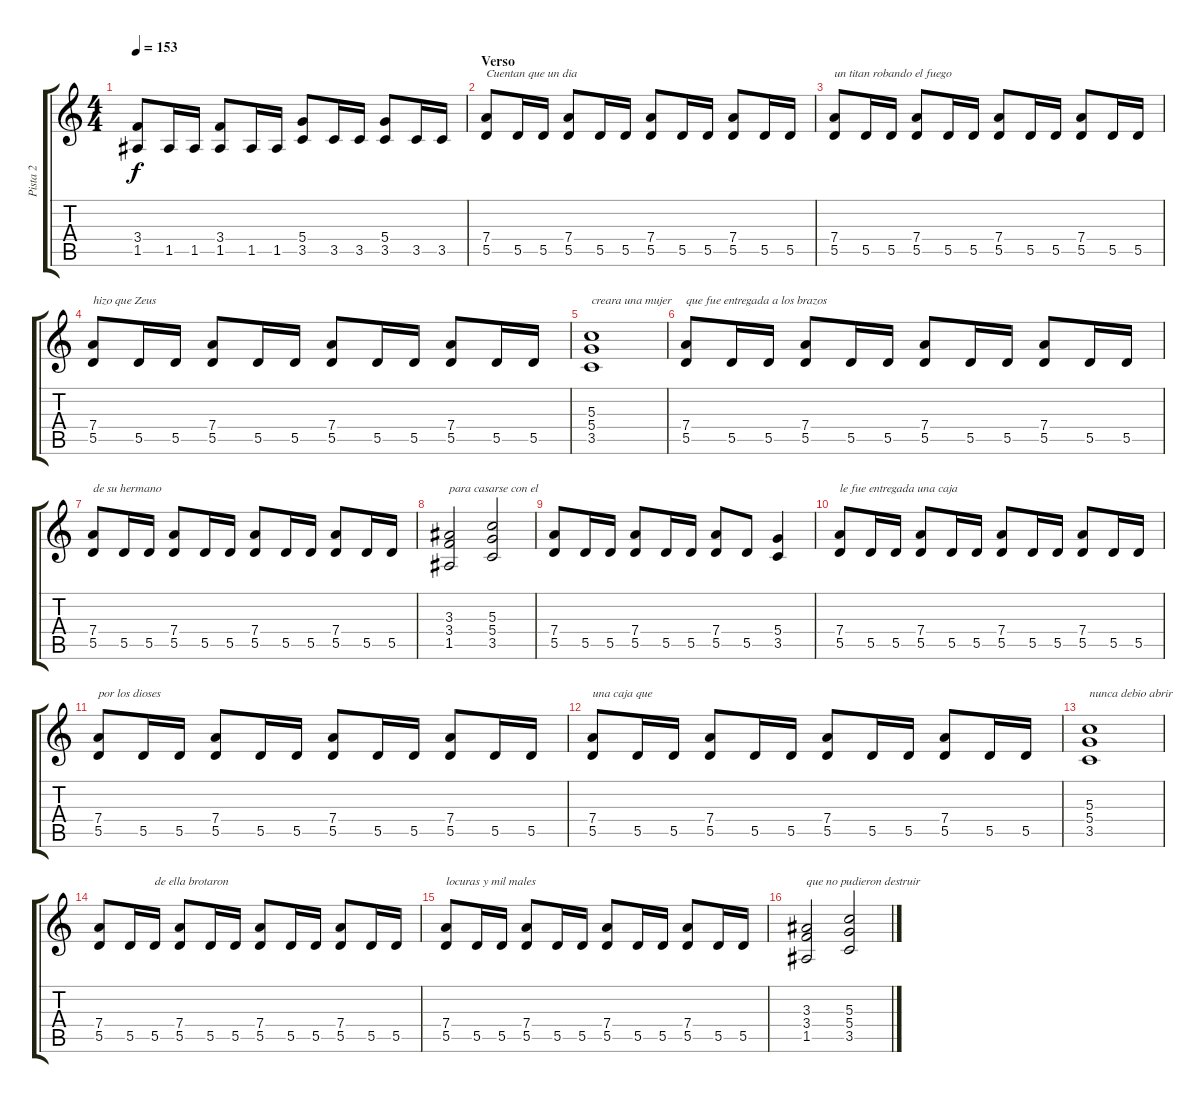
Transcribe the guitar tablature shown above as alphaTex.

\track ("Pista 2" "Pista 2") {instrument overdrivenguitar}
\staff {score tabs}
\tuning (E4 B3 G3 D3 A2 E2) {hide}
\ts (4 4)
\tempo 153
\clef g2
\ks c
(3.4 1.5).8{dy f} 1.5.16 1.5.16 (3.4 1.5).8 1.5.16 1.5.16 (5.4 3.5).8 3.5.16 3.5.16 (5.4 3.5).8 3.5.16 3.5.16 |
\section ("" "Verso")
(7.4 5.5).8{txt "Cuentan que un dia "} 5.5.16 5.5.16 (7.4 5.5).8 5.5.16 5.5.16 (7.4 5.5).8 5.5.16 5.5.16 (7.4 5.5).8 5.5.16 5.5.16 |
(7.4 5.5).8{txt "un titan robando el fuego"} 5.5.16 5.5.16 (7.4 5.5).8 5.5.16 5.5.16 (7.4 5.5).8 5.5.16 5.5.16 (7.4 5.5).8 5.5.16 5.5.16 |
(7.4 5.5).8{txt "hizo que Zeus"} 5.5.16 5.5.16 (7.4 5.5).8 5.5.16 5.5.16 (7.4 5.5).8 5.5.16 5.5.16 (7.4 5.5).8 5.5.16 5.5.16 |
(5.3 5.4 3.5).1{txt "creara una mujer"} |
(7.4 5.5).8{txt "que fue entregada a los brazos"} 5.5.16 5.5.16 (7.4 5.5).8 5.5.16 5.5.16 (7.4 5.5).8 5.5.16 5.5.16 (7.4 5.5).8 5.5.16 5.5.16 |
(7.4 5.5).8{txt "de su hermano"} 5.5.16 5.5.16 (7.4 5.5).8 5.5.16 5.5.16 (7.4 5.5).8 5.5.16 5.5.16 (7.4 5.5).8 5.5.16 5.5.16 |
(3.3 3.4 1.5).2{txt "para casarse con el"} (5.3 5.4 3.5).2 |
(7.4 5.5).8 5.5.16 5.5.16 (7.4 5.5).8 5.5.16 5.5.16 (7.4 5.5).8 5.5.8 (5.4 3.5).4 |
(7.4 5.5).8{txt "le fue entregada una caja"} 5.5.16 5.5.16 (7.4 5.5).8 5.5.16 5.5.16 (7.4 5.5).8 5.5.16 5.5.16 (7.4 5.5).8 5.5.16 5.5.16 |
(7.4 5.5).8{txt "por los dioses"} 5.5.16 5.5.16 (7.4 5.5).8 5.5.16 5.5.16 (7.4 5.5).8 5.5.16 5.5.16 (7.4 5.5).8 5.5.16 5.5.16 |
(7.4 5.5).8{txt "una caja que"} 5.5.16 5.5.16 (7.4 5.5).8 5.5.16 5.5.16 (7.4 5.5).8 5.5.16 5.5.16 (7.4 5.5).8 5.5.16 5.5.16 |
(5.3 5.4 3.5).1{txt "nunca debio abrir"} |
(7.4 5.5).8 5.5.16 5.5.16{txt "de ella brotaron"} (7.4 5.5).8 5.5.16 5.5.16 (7.4 5.5).8 5.5.16 5.5.16 (7.4 5.5).8 5.5.16 5.5.16 |
(7.4 5.5).8{txt "locuras y mil males"} 5.5.16 5.5.16 (7.4 5.5).8 5.5.16 5.5.16 (7.4 5.5).8 5.5.16 5.5.16 (7.4 5.5).8 5.5.16 5.5.16 |
(3.3 3.4 1.5).2{txt "que no pudieron destruir"} (5.3 5.4 3.5).2
